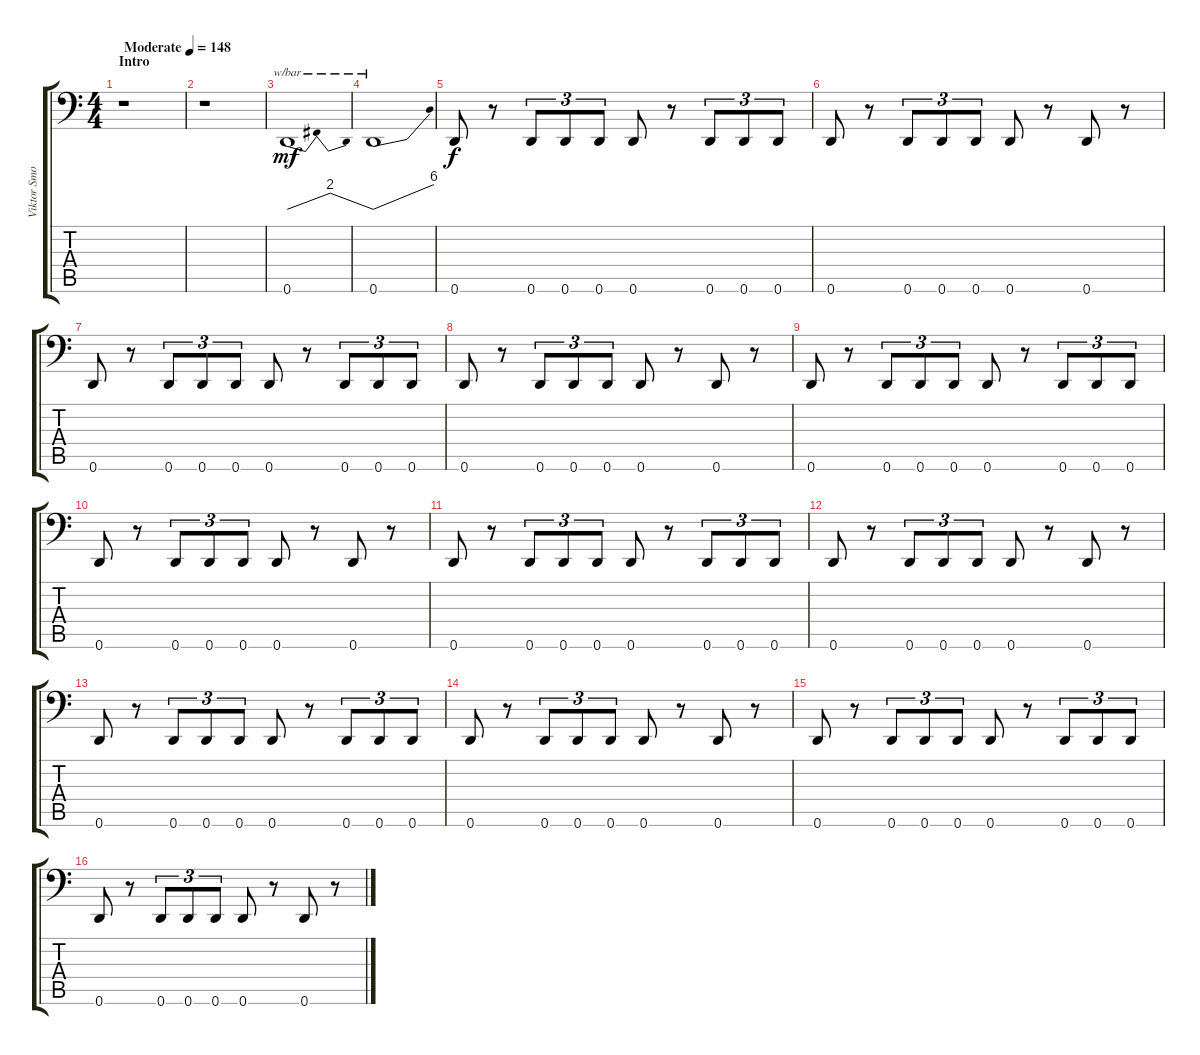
\track ("Viktor Smolski (Add. 1)" "Viktor Smo") {instrument distortionguitar}
\staff {score tabs}
\tuning (D3 A2 F2 C2 G1 D1) {hide}
\ts (4 4)
\section ("" "Intro")
\tempo (148 "Moderate")
\clef f4
\ks c
r.1{dy mf instrument distortionguitar} |
r.1 |
0.6.1{tbe (dip default 0 0 30 8 60 0)} |
0.6.1{tbe (dive default 0 0 60 24)} |
0.6.8{dy f} r.8 0.6.8{tu (3 2)} 0.6.8{tu (3 2)} 0.6.8{tu (3 2)} 0.6.8 r.8 0.6.8{tu (3 2)} 0.6.8{tu (3 2)} 0.6.8{tu (3 2)} |
0.6.8 r.8 0.6.8{tu (3 2)} 0.6.8{tu (3 2)} 0.6.8{tu (3 2)} 0.6.8 r.8 0.6.8 r.8 |
0.6.8 r.8 0.6.8{tu (3 2)} 0.6.8{tu (3 2)} 0.6.8{tu (3 2)} 0.6.8 r.8 0.6.8{tu (3 2)} 0.6.8{tu (3 2)} 0.6.8{tu (3 2)} |
0.6.8 r.8 0.6.8{tu (3 2)} 0.6.8{tu (3 2)} 0.6.8{tu (3 2)} 0.6.8 r.8 0.6.8 r.8 |
0.6.8 r.8 0.6.8{tu (3 2)} 0.6.8{tu (3 2)} 0.6.8{tu (3 2)} 0.6.8 r.8 0.6.8{tu (3 2)} 0.6.8{tu (3 2)} 0.6.8{tu (3 2)} |
0.6.8 r.8 0.6.8{tu (3 2)} 0.6.8{tu (3 2)} 0.6.8{tu (3 2)} 0.6.8 r.8 0.6.8 r.8 |
0.6.8 r.8 0.6.8{tu (3 2)} 0.6.8{tu (3 2)} 0.6.8{tu (3 2)} 0.6.8 r.8 0.6.8{tu (3 2)} 0.6.8{tu (3 2)} 0.6.8{tu (3 2)} |
0.6.8 r.8 0.6.8{tu (3 2)} 0.6.8{tu (3 2)} 0.6.8{tu (3 2)} 0.6.8 r.8 0.6.8 r.8 |
0.6.8 r.8 0.6.8{tu (3 2)} 0.6.8{tu (3 2)} 0.6.8{tu (3 2)} 0.6.8 r.8 0.6.8{tu (3 2)} 0.6.8{tu (3 2)} 0.6.8{tu (3 2)} |
0.6.8 r.8 0.6.8{tu (3 2)} 0.6.8{tu (3 2)} 0.6.8{tu (3 2)} 0.6.8 r.8 0.6.8 r.8 |
0.6.8 r.8 0.6.8{tu (3 2)} 0.6.8{tu (3 2)} 0.6.8{tu (3 2)} 0.6.8 r.8 0.6.8{tu (3 2)} 0.6.8{tu (3 2)} 0.6.8{tu (3 2)} |
0.6.8 r.8 0.6.8{tu (3 2)} 0.6.8{tu (3 2)} 0.6.8{tu (3 2)} 0.6.8 r.8 0.6.8 r.8
